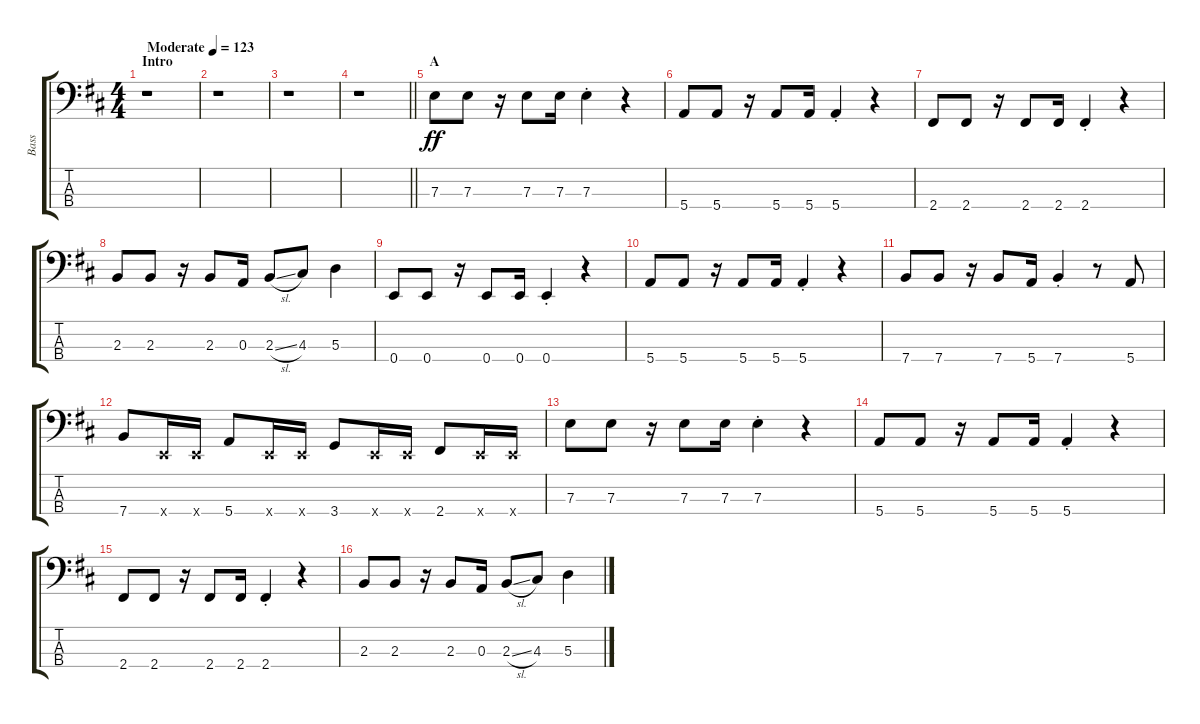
\track ("Bass" "Bass") {instrument electricbasspick}
\staff {score tabs}
\tuning (G2 D2 A1 E1) {hide}
\ts (4 4)
\section ("" "Intro")
\tempo (123 "Moderate")
\clef f4
\ks d
r.1{dy ff instrument electricbasspick} |
r.1 |
r.1 |
\barLineRight lightlight
r.1 |
\section ("" "A")
7.3.8 7.3.8 r.16 7.3.8 7.3.16 7.3{st}.4 r.4 |
5.4.8 5.4.8 r.16 5.4.8 5.4.16 5.4{st}.4 r.4 |
2.4.8 2.4.8 r.16 2.4.8 2.4.16 2.4{st}.4 r.4 |
2.3.8 2.3.8 r.16 2.3.8 0.3.16 2.3{sl}.8 4.3.8 5.3.4 |
0.4.8 0.4.8 r.16 0.4.8 0.4.16 0.4{st}.4 r.4 |
5.4.8 5.4.8 r.16 5.4.8 5.4.16 5.4{st}.4 r.4 |
7.4.8 7.4.8 r.16 7.4.8 5.4.16 7.4{st}.4 r.8 5.4.8 |
7.4.8 0.4{x}.16 0.4{x}.16 5.4.8 0.4{x}.16 0.4{x}.16 3.4.8 0.4{x}.16 0.4{x}.16 2.4.8 0.4{x}.16 0.4{x}.16 |
7.3.8 7.3.8 r.16 7.3.8 7.3.16 7.3{st}.4 r.4 |
5.4.8 5.4.8 r.16 5.4.8 5.4.16 5.4{st}.4 r.4 |
2.4.8 2.4.8 r.16 2.4.8 2.4.16 2.4{st}.4 r.4 |
2.3.8 2.3.8 r.16 2.3.8 0.3.16 2.3{sl}.8 4.3.8 5.3.4
